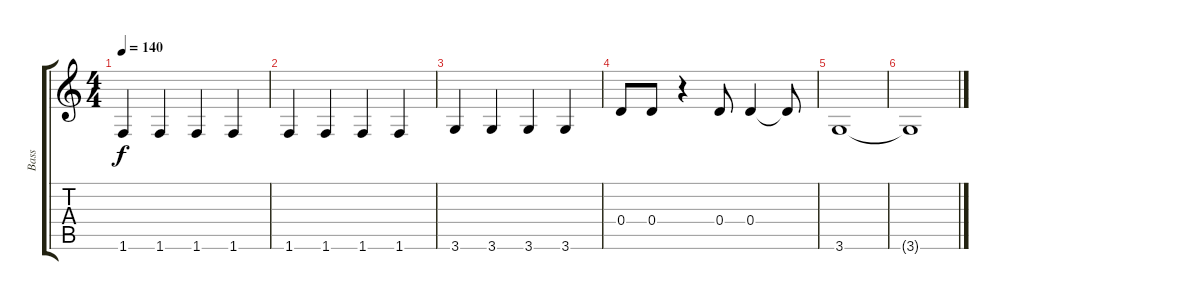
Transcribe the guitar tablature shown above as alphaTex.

\track ("Bass" "Bass") {instrument electricbassfinger}
\staff {score tabs}
\tuning (E4 B3 G3 D3 A2 E2) {hide}
\ts (4 4)
\tempo 140
\clef g2
\ks c
1.6.4{dy f} 1.6.4 1.6.4 1.6.4 |
1.6.4 1.6.4 1.6.4 1.6.4 |
3.6.4 3.6.4 3.6.4 3.6.4 |
0.4.8 0.4.8 r.4 0.4.8 0.4.4 0.4{t}.8 |
3.6.1 |
3.6{t}.1
